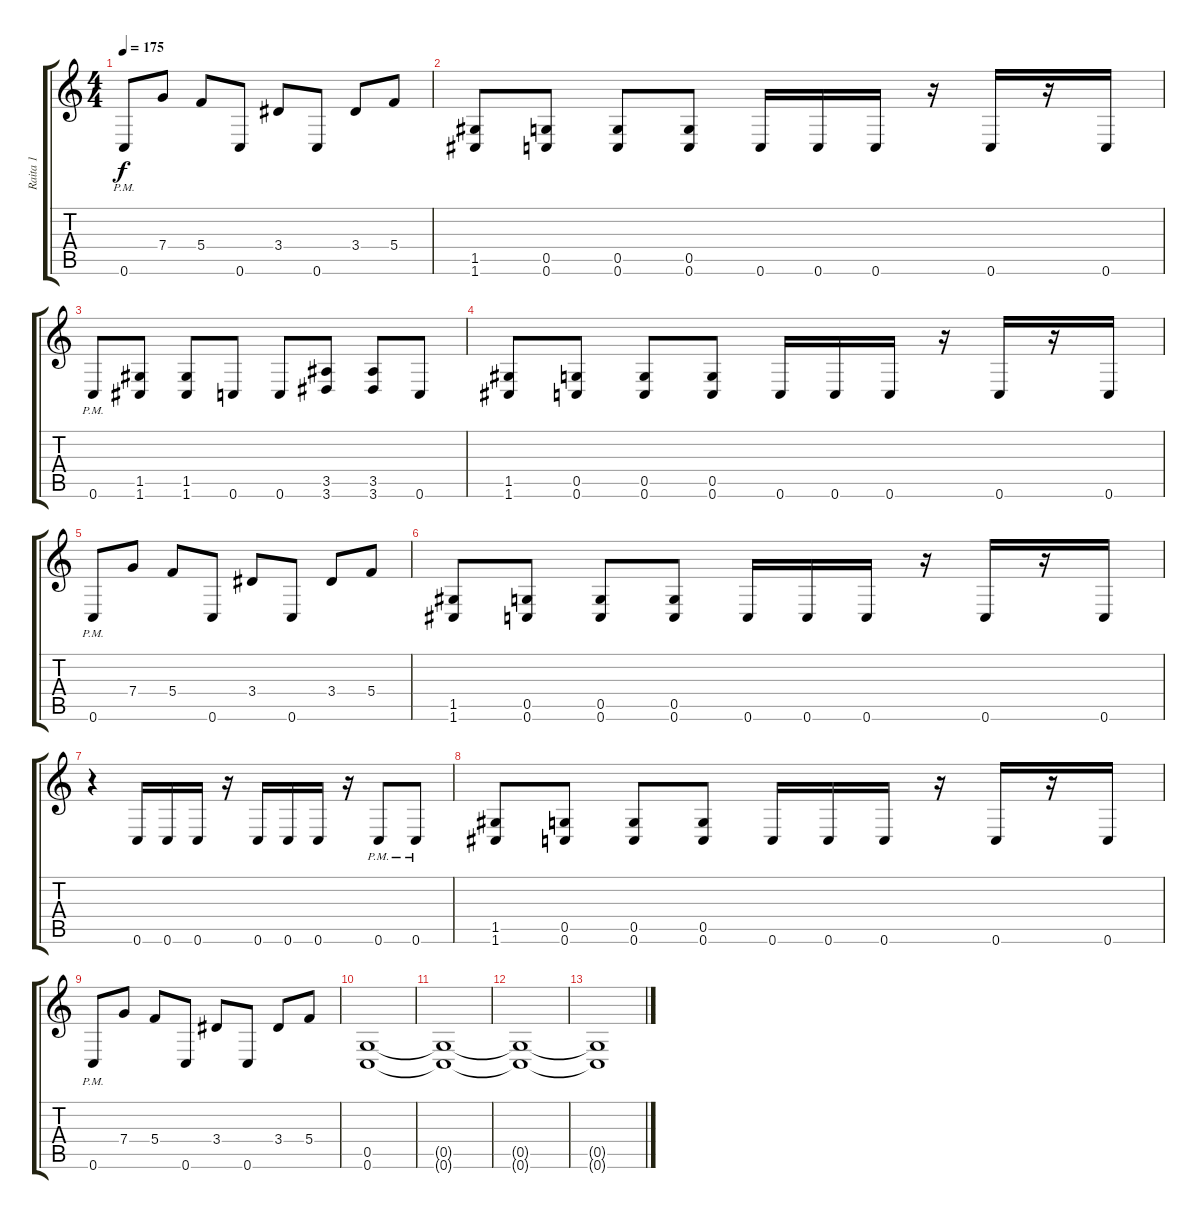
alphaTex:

\track ("Raita 1" "Raita 1") {instrument distortionguitar}
\staff {score tabs}
\tuning (E4 C4 G3 C3 G2 C2) {hide}
\ts (4 4)
\tempo 175
\clef g2
\ks c
0.6{pm}.8{dy f} 7.4.8 5.4.8 0.6.8 3.4.8 0.6.8 3.4.8 5.4.8 |
(1.5 1.6).8 (0.5 0.6).8 (0.5 0.6).8 (0.5 0.6).8 0.6.16 0.6.16 0.6.16 r.16 0.6.16 r.16 0.6.16 |
0.6{pm}.8 (1.5 1.6).8 (1.5 1.6).8 0.6.8 0.6.8 (3.5 3.6).8 (3.5 3.6).8 0.6.8 |
(1.5 1.6).8 (0.5 0.6).8 (0.5 0.6).8 (0.5 0.6).8 0.6.16 0.6.16 0.6.16 r.16 0.6.16 r.16 0.6.16 |
0.6{pm}.8 7.4.8 5.4.8 0.6.8 3.4.8 0.6.8 3.4.8 5.4.8 |
(1.5 1.6).8 (0.5 0.6).8 (0.5 0.6).8 (0.5 0.6).8 0.6.16 0.6.16 0.6.16 r.16 0.6.16 r.16 0.6.16 |
r.4 0.6.16 0.6.16 0.6.16 r.16 0.6.16 0.6.16 0.6.16 r.16 0.6{pm}.8 0.6{pm}.8 |
(1.5 1.6).8 (0.5 0.6).8 (0.5 0.6).8 (0.5 0.6).8 0.6.16 0.6.16 0.6.16 r.16 0.6.16 r.16 0.6.16 |
0.6{pm}.8 7.4.8 5.4.8 0.6.8 3.4.8 0.6.8 3.4.8 5.4.8 |
(0.5 0.6).1 |
(0.5{t} 0.6{t}).1 |
(0.5{t} 0.6{t}).1 |
(0.5{t} 0.6{t}).1
